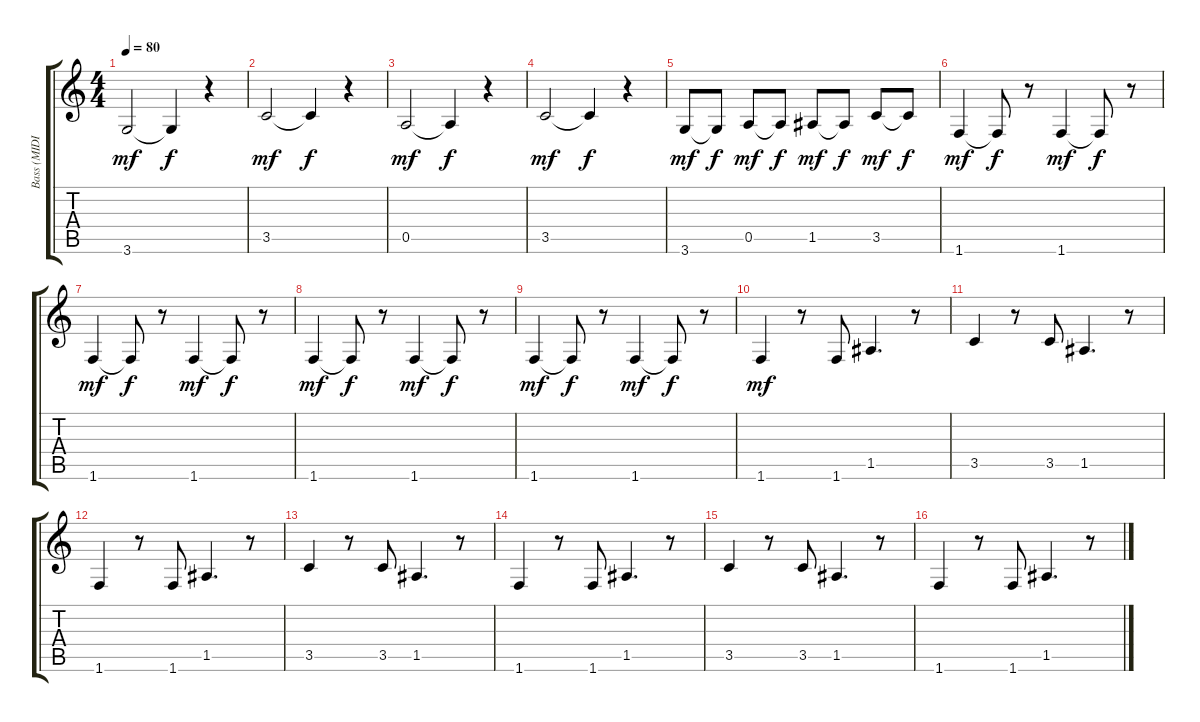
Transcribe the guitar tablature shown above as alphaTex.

\track ("Bass (MIDI)" "Bass (MIDI") {instrument electricbassfinger}
\staff {score tabs}
\tuning (E4 B3 G3 D3 A2 E2) {hide}
\ts (4 4)
\tempo 80
\clef g2
\ks c
3.6.2{dy mf} 3.6{t}.4{dy f} r.4 |
3.5.2{dy mf} 3.5{t}.4{dy f} r.4 |
0.5.2{dy mf} 0.5{t}.4{dy f} r.4 |
3.5.2{dy mf} 3.5{t}.4{dy f} r.4 |
3.6.8{dy mf} 3.6{t}.8{dy f} 0.5.8{dy mf} 0.5{t}.8{dy f} 1.5.8{dy mf} 1.5{t}.8{dy f} 3.5.8{dy mf} 3.5{t}.8{dy f} |
1.6.4{dy mf} 1.6{t}.8{dy f} r.8 1.6.4{dy mf} 1.6{t}.8{dy f} r.8 |
1.6.4{dy mf} 1.6{t}.8{dy f} r.8 1.6.4{dy mf} 1.6{t}.8{dy f} r.8 |
1.6.4{dy mf} 1.6{t}.8{dy f} r.8 1.6.4{dy mf} 1.6{t}.8{dy f} r.8 |
1.6.4{dy mf} 1.6{t}.8{dy f} r.8 1.6.4{dy mf} 1.6{t}.8{dy f} r.8 |
1.6.4{dy mf} r.8 1.6.8 1.5.4{d} r.8 |
3.5.4 r.8 3.5.8 1.5.4{d} r.8 |
1.6.4 r.8 1.6.8 1.5.4{d} r.8 |
3.5.4 r.8 3.5.8 1.5.4{d} r.8 |
1.6.4 r.8 1.6.8 1.5.4{d} r.8 |
3.5.4 r.8 3.5.8 1.5.4{d} r.8 |
1.6.4 r.8 1.6.8 1.5.4{d} r.8
